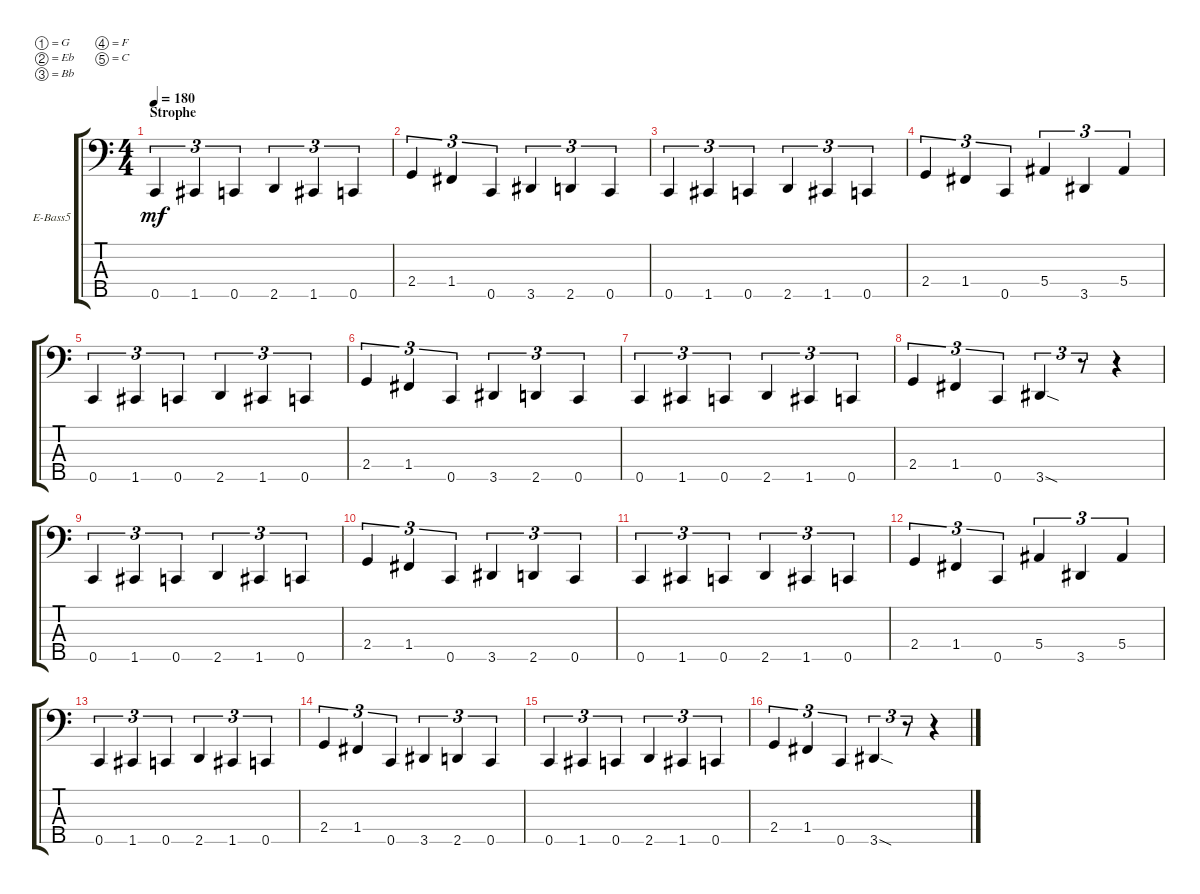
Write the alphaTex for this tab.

\defaultSystemsLayout 4
\bracketExtendMode groupsimilarinstruments
\multiBarRest
\firstSystemTrackNameOrientation horizontal
\otherSystemsTrackNameOrientation horizontal
\track ("Electric Bass" "E-Bass5") {instrument electricbassfinger}
\staff {score tabs}
\tuning (G2 Eb2 Bb1 F1 C1)
\ts (4 4)
\section ("" "Strophe")
\tempo 180
\clef f4
\ks c
0.5.4{tu (3 2) dy mf instrument electricbassfinger} 1.5.4{tu (3 2)} 0.5.4{tu (3 2)} 2.5.4{tu (3 2)} 1.5.4{tu (3 2)} 0.5.4{tu (3 2)} |
2.4.4{tu (3 2)} 1.4.4{tu (3 2)} 0.5.4{tu (3 2)} 3.5.4{tu (3 2)} 2.5.4{tu (3 2)} 0.5.4{tu (3 2)} |
0.5.4{tu (3 2)} 1.5.4{tu (3 2)} 0.5.4{tu (3 2)} 2.5.4{tu (3 2)} 1.5.4{tu (3 2)} 0.5.4{tu (3 2)} |
2.4.4{tu (3 2)} 1.4.4{tu (3 2)} 0.5.4{tu (3 2)} 5.4.4{tu (3 2)} 3.5.4{tu (3 2)} 5.4.4{tu (3 2)} |
0.5.4{tu (3 2)} 1.5.4{tu (3 2)} 0.5.4{tu (3 2)} 2.5.4{tu (3 2)} 1.5.4{tu (3 2)} 0.5.4{tu (3 2)} |
2.4.4{tu (3 2)} 1.4.4{tu (3 2)} 0.5.4{tu (3 2)} 3.5.4{tu (3 2)} 2.5.4{tu (3 2)} 0.5.4{tu (3 2)} |
0.5.4{tu (3 2)} 1.5.4{tu (3 2)} 0.5.4{tu (3 2)} 2.5.4{tu (3 2)} 1.5.4{tu (3 2)} 0.5.4{tu (3 2)} |
2.4.4{tu (3 2)} 1.4.4{tu (3 2)} 0.5.4{tu (3 2)} 3.5{sod}.4{tu (3 2)} r.8{tu (3 2)} r.4 |
0.5.4{tu (3 2)} 1.5.4{tu (3 2)} 0.5.4{tu (3 2)} 2.5.4{tu (3 2)} 1.5.4{tu (3 2)} 0.5.4{tu (3 2)} |
2.4.4{tu (3 2)} 1.4.4{tu (3 2)} 0.5.4{tu (3 2)} 3.5.4{tu (3 2)} 2.5.4{tu (3 2)} 0.5.4{tu (3 2)} |
0.5.4{tu (3 2)} 1.5.4{tu (3 2)} 0.5.4{tu (3 2)} 2.5.4{tu (3 2)} 1.5.4{tu (3 2)} 0.5.4{tu (3 2)} |
2.4.4{tu (3 2)} 1.4.4{tu (3 2)} 0.5.4{tu (3 2)} 5.4.4{tu (3 2)} 3.5.4{tu (3 2)} 5.4.4{tu (3 2)} |
0.5.4{tu (3 2)} 1.5.4{tu (3 2)} 0.5.4{tu (3 2)} 2.5.4{tu (3 2)} 1.5.4{tu (3 2)} 0.5.4{tu (3 2)} |
2.4.4{tu (3 2)} 1.4.4{tu (3 2)} 0.5.4{tu (3 2)} 3.5.4{tu (3 2)} 2.5.4{tu (3 2)} 0.5.4{tu (3 2)} |
0.5.4{tu (3 2)} 1.5.4{tu (3 2)} 0.5.4{tu (3 2)} 2.5.4{tu (3 2)} 1.5.4{tu (3 2)} 0.5.4{tu (3 2)} |
2.4.4{tu (3 2)} 1.4.4{tu (3 2)} 0.5.4{tu (3 2)} 3.5{sod}.4{tu (3 2)} r.8{tu (3 2)} r.4
